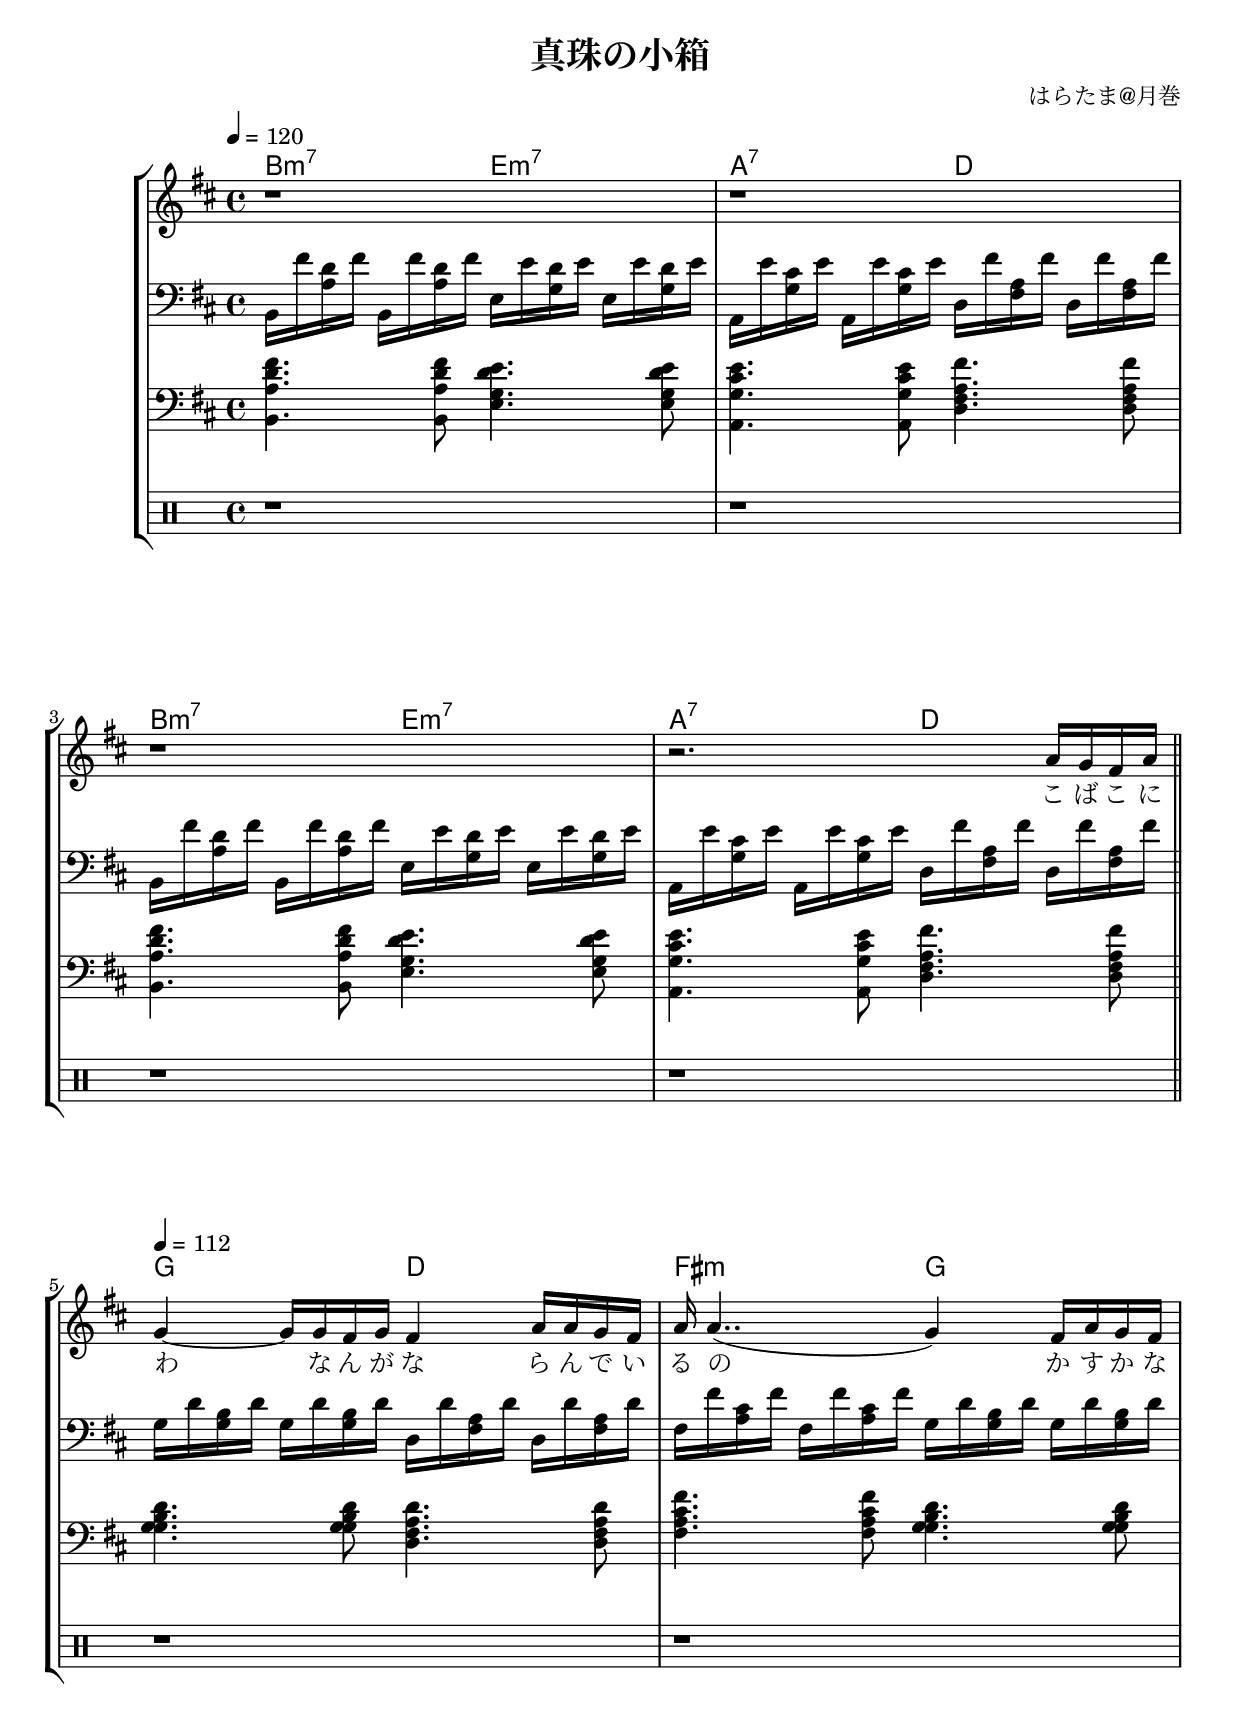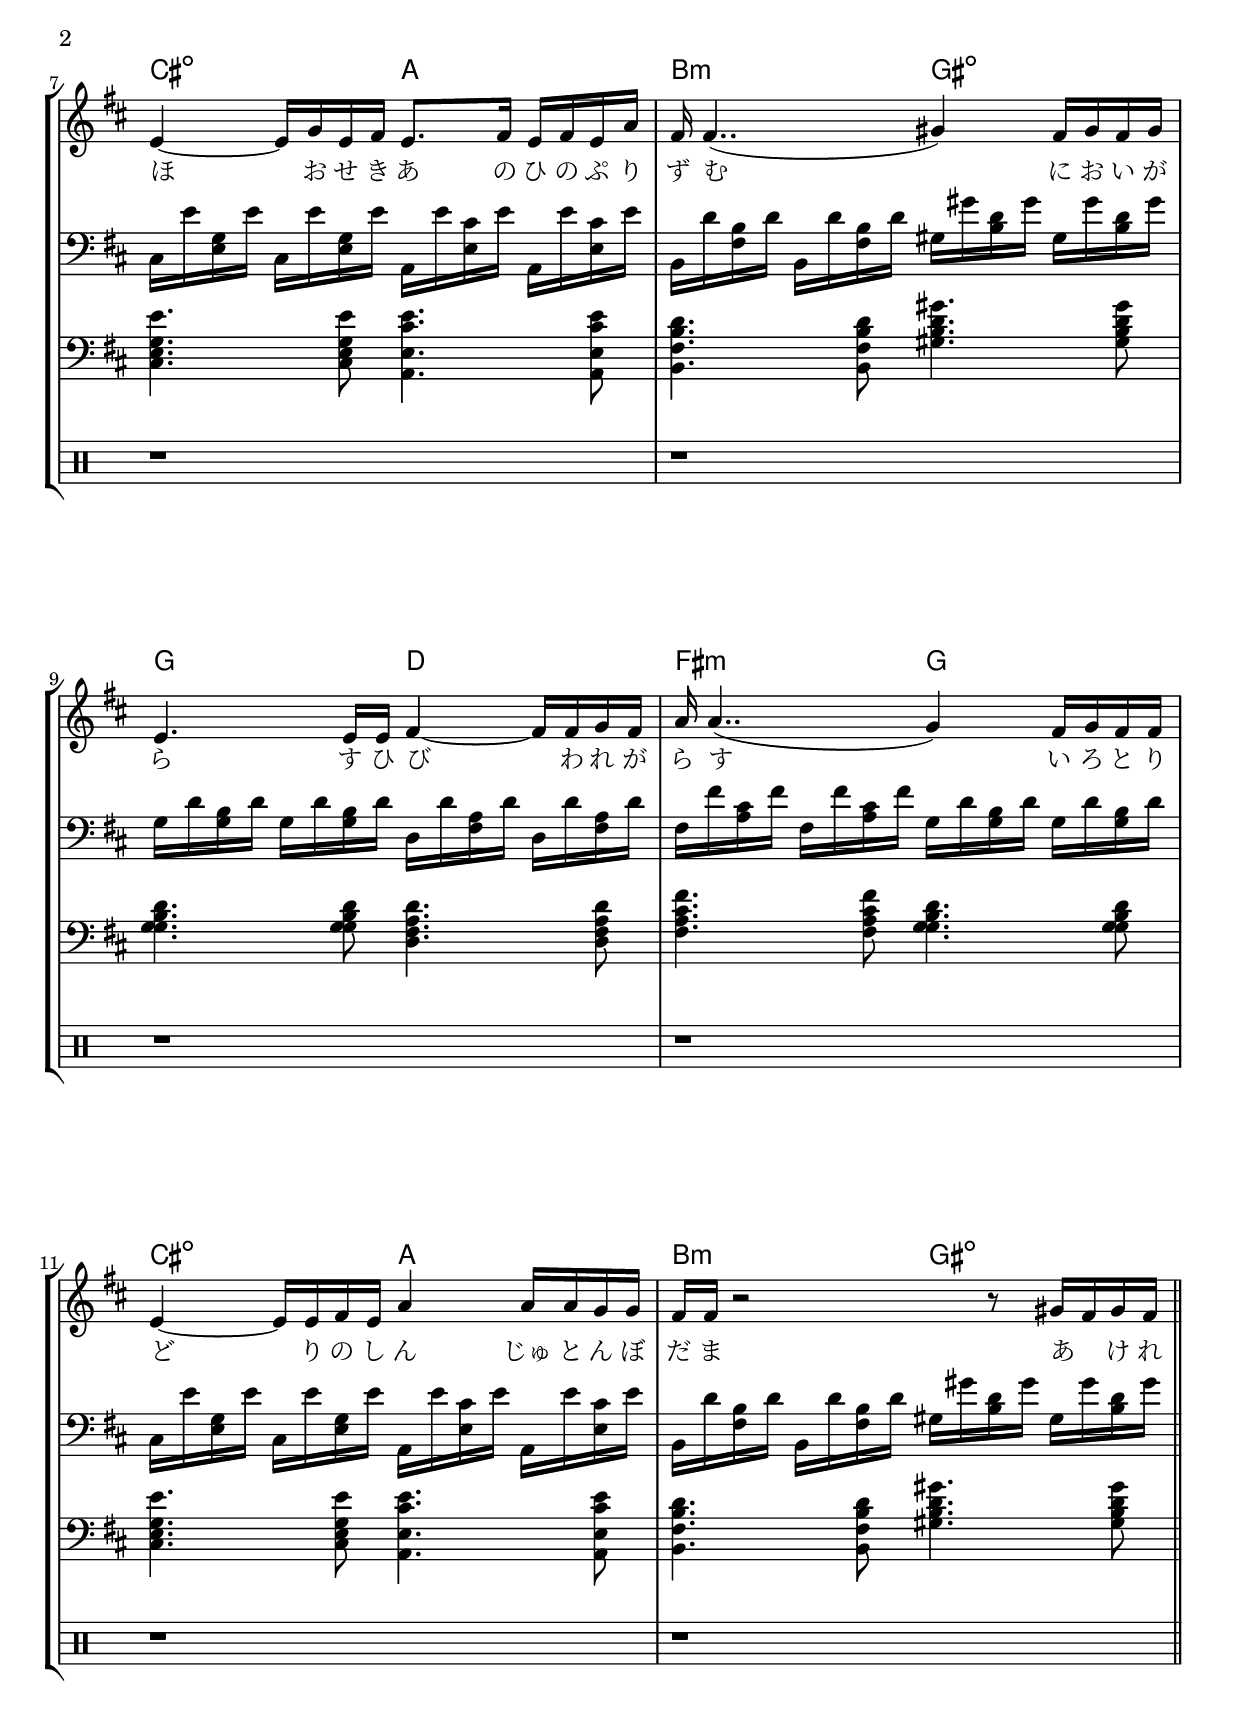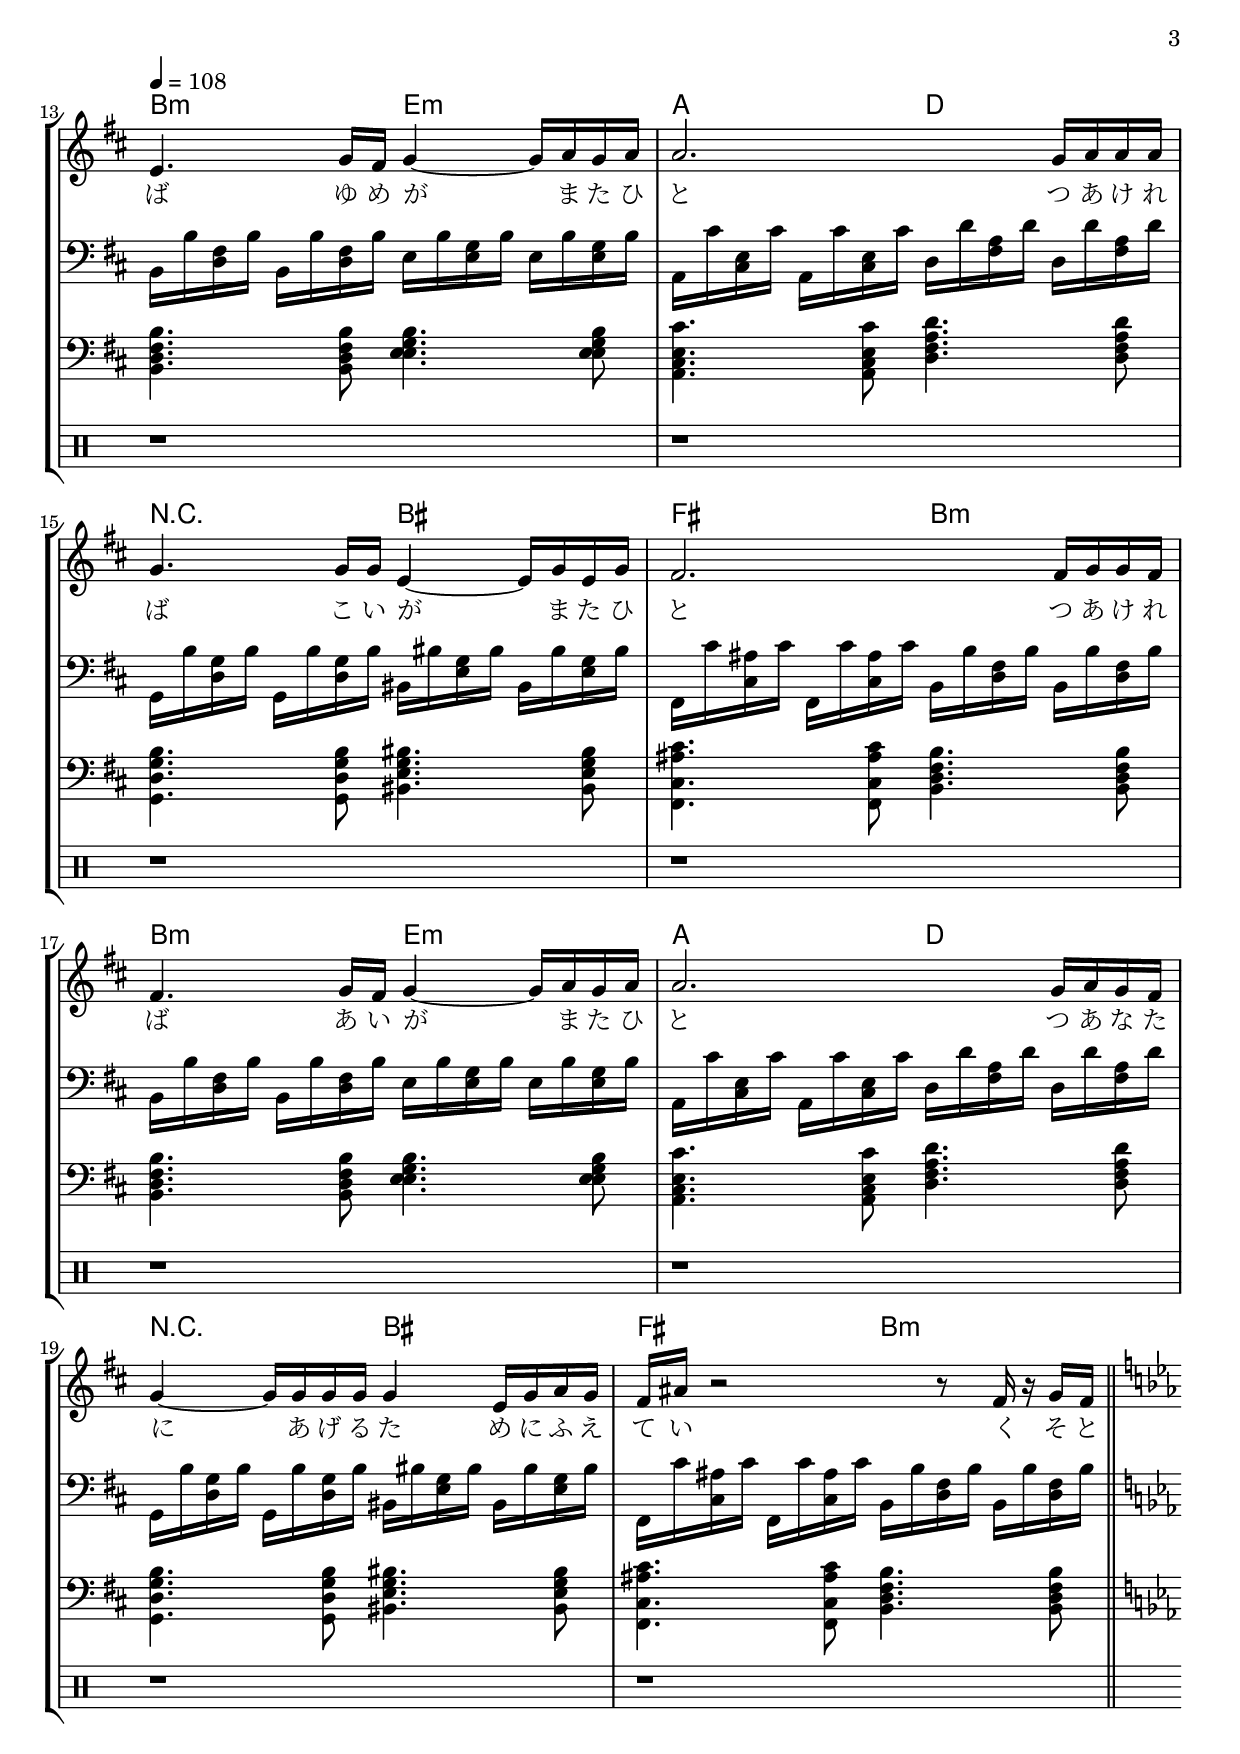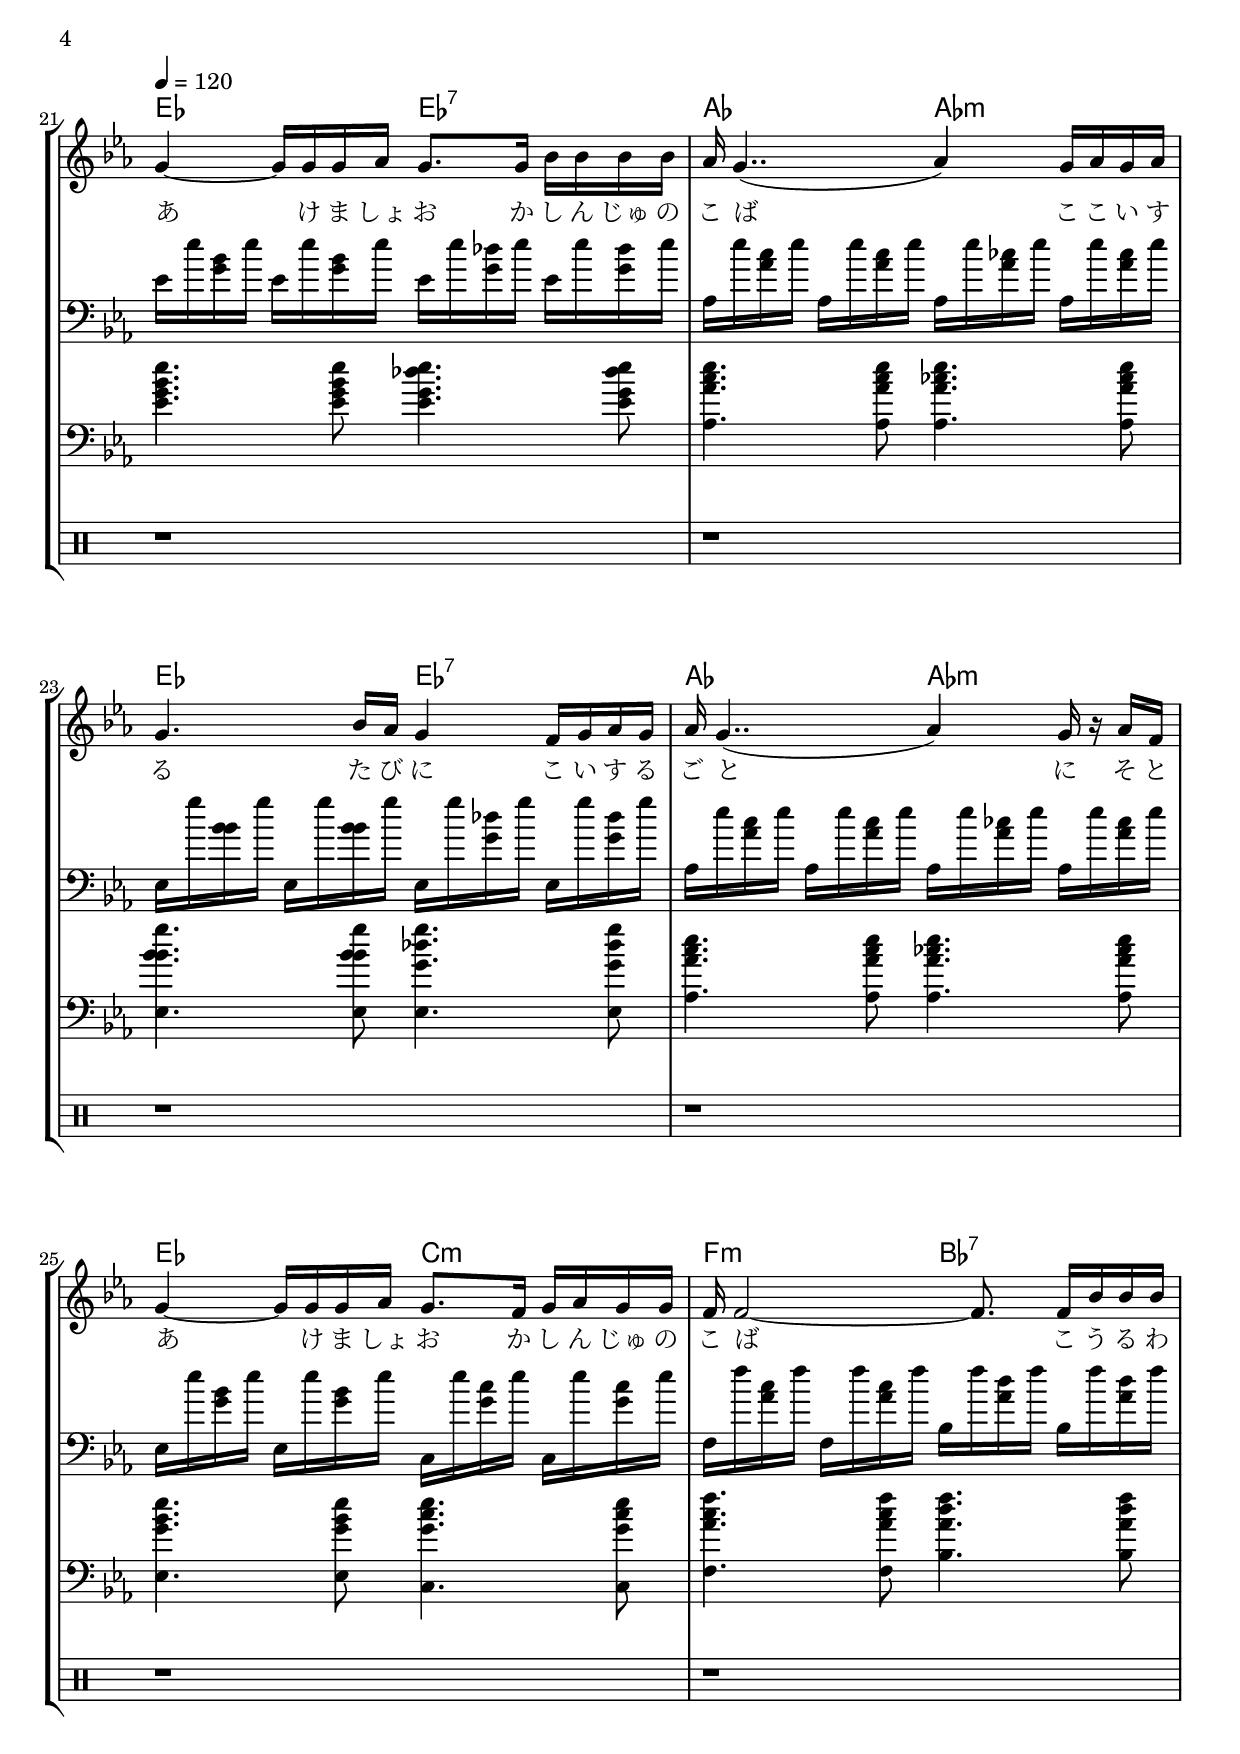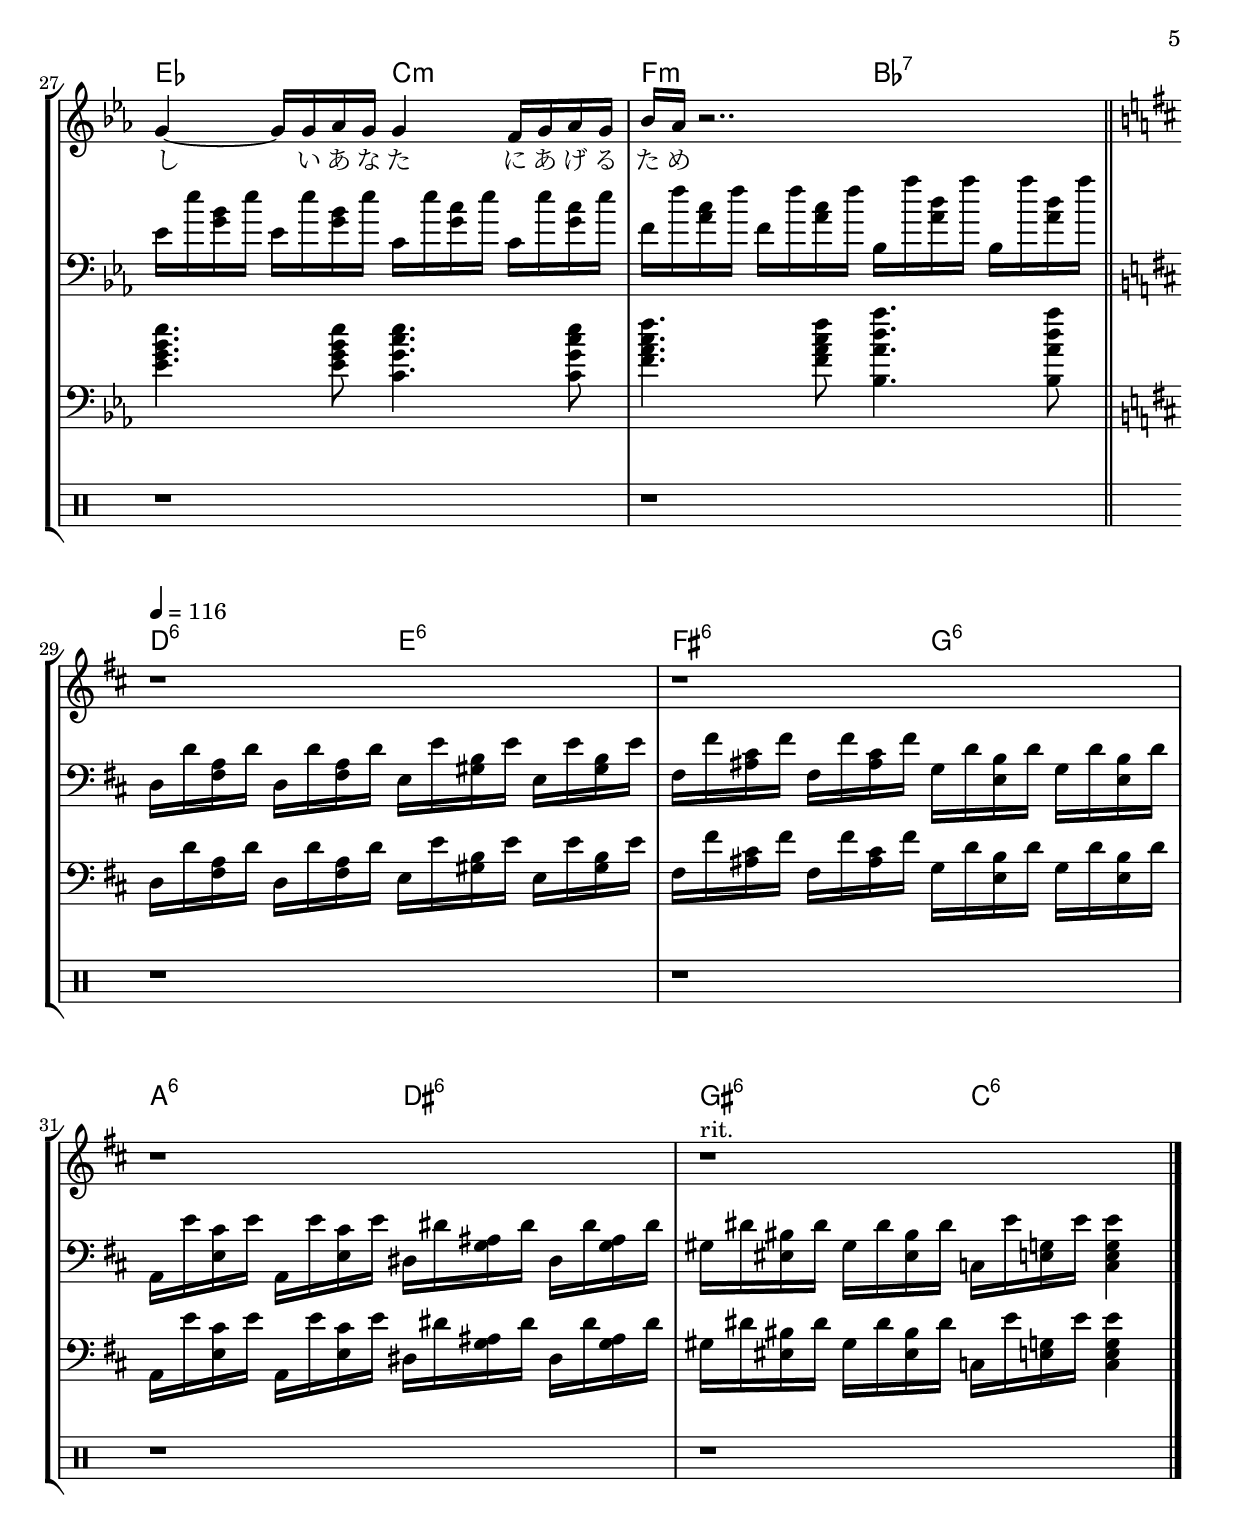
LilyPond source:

\version "2.12.1"

\header {
	title = \markup {真珠の小箱}
	composer = \markup \center-column {はらたま@月巻}
}

harmony = \chordmode {
	b2:min7 e:min7 a:7 d b:min7 e:min7 a:7 d 

	g d fis:m g cis:dim a b:m gis:dim g d fis:m g cis:dim a b:m gis:dim 

	b:m e:m a d r bis fis b:m b:m e:m a d r bis fis b:m 

	es es:7 as as:m es es:7 as as:m es c:m f:m bes:7 es c:m f:m bes:7 

	d:6 e:6 fis:6 g:6 a:6 dis:6 gis:6 c:6 
}

melody = {
	\key d \major
	\tempo 4 = 120
	r1 | r1 | r1 | r2. 
	\set Staff.midiInstrument = #"fss0.32"
	a'16  g'16  fis'16  a'16 
		\tempo 4 = 112
g'4~g'16  g'16  fis'16  g'16  fis'4  a'16  a'16  g'16  fis'16 
	a'16  a'4..  (g'4)  fis'16  a'16  g'16  fis'16 
	e'4~e'16  g'16  e'16  fis'16  e'8.  fis'16  e'16  fis'16  e'16  a'16 
	fis'16  fis'4..  (gis'4)  fis'16  gis'16  fis'16  gis'16 
	e'4.  e'16  e'16  fis'4~fis'16  fis'16  g'16  fis'16 
	a'16  a'4..  (g'4)  fis'16  g'16  fis'16  fis'16 
	e'4~e'16  e'16  fis'16  e'16  a'4  a'16  a'16  g'16  g'16 
	fis'16  fis'16  	r2~r8 	\set Staff.midiInstrument = #"fss0.32"
	gis'16  fis'16  gis'16  fis'16 
		\tempo 4 = 108
e'4.  g'16  fis'16  g'4~g'16  a'16  g'16  a'16 
	a'2.  g'16  a'16  a'16  a'16 
	g'4.  g'16  g'16  e'4~e'16  g'16  e'16  g'16 
	fis'2.  fis'16  g'16  g'16  fis'16 
	fis'4.  g'16  fis'16  g'4~g'16  a'16  g'16  a'16 
	a'2.  g'16  a'16  g'16  fis'16 
	g'4~g'16  g'16  g'16  g'16  g'4  e'16  g'16  a'16  g'16 
	fis'16  ais'16  	r2~r8 	\set Staff.midiInstrument = #"fss0.32"
	fis'16  r16  g'16  fis'16 
		\key es \major
	\tempo 4 = 120
g'4~g'16  g'16  g'16  as'16  g'8.  g'16  bes'16  bes'16  bes'16  bes'16 
	as'16  g'4..  (as'4)  g'16  as'16  g'16  as'16 
	g'4.  bes'16  as'16  g'4  f'16  g'16  as'16  g'16 
	as'16  g'4..  (as'4)  g'16  r16  as'16  f'16 
	g'4~g'16  g'16  g'16  as'16  g'8.  f'16  g'16  as'16  g'16  g'16 
	f'16  f'2~f'8.  f'16  bes'16  bes'16  bes'16 
	g'4~g'16  g'16  as'16  g'16  g'4  f'16  g'16  as'16  g'16 
	bes'16  as'16  	r2.. 	\key d \major
	\tempo 4 = 116
	r1 | r1 | r1 | r1^"rit." \bar "|."
}

words = \lyricmode {
	
	こ  ば  こ  に  わ  な  ん  が  な  ら  ん  で  い  る  の  か  す  か  な  ほ  お  せ  き  あ  の  ひ  の  ぷ  り  ず  む  に  お  い  が  ら  す  ひ  び  わ  れ  が  ら  す  い  ろ  と  り  ど  り  の  し  ん  じゅ  と  ん  ぼ  だ  ま  
	あ  け  れ  ば  ゆ  め  が  ま  た  ひ  と  つ  あ  け  れ  ば  こ  い  が  ま  た  ひ  と  つ  あ  け  れ  ば  あ  い  が  ま  た  ひ  と  つ  あ  な  た  に  あ  げ  る  た  め  に  ふ  え  て  い  く  
	そ  と  あ  け  ま  しょ  お  か  し  ん  じゅ  の  こ  ば  こ  こ  い  す  る  た  び  に  こ  い  す  る  ご  と  に  そ  と  あ  け  ま  しょ  お  か  し  ん  じゅ  の  こ  ば  こ  う  る  わ  し  い  あ  な  た  に  あ  げ  る  た  め  に  
	
}

tempochange = {
	\tempo 4 = 120
	r1 | r1 | r1 | r1 \bar "||"
	\tempo 4 = 112
	r1 | r1 | r1 | r1 | r1 | r1 | r1 | r1 \bar "||"
	\tempo 4 = 108
	r1 | r1 | r1 | r1 | r1 | r1 | r1 | r1 \bar "||"
	\tempo 4 = 120
	r1 | r1 | r1 | r1 | r1 | r1 | r1 | r1 \bar "||"
	\tempo 4 = 116
	r1 | r1 | r1 | \tempo 4 = 87 r2 \tempo 4 = 77 r2 \bar "|."
}

mainacc = {
	\clef bass
	\set Staff.midiInstrument = #"Church organ"
	\key d \major
	\tempo 4 = 120
	b,16 fis' <a d'> fis' b, fis' <a d'> fis'
	e16 e' <g d'> e' e e' <g d'> e'
	a,16 e' <g cis'> e' a, e' <g cis'> e'
	d16 fis' <fis a> fis' d fis' <fis a> fis'
	b,16 fis' <a d'> fis' b, fis' <a d'> fis'
	e16 e' <g d'> e' e e' <g d'> e'
	a,16 e' <g cis'> e' a, e' <g cis'> e'
	d16 fis' <fis a> fis' d fis' <fis a> fis'
	\bar "||"

	\set Staff.midiInstrument = #"Church organ"
	\tempo 4 = 112
	g16 d' <g b> d' g d' <g b> d'
	d16 d' <fis a> d' d d' <fis a> d'
	fis16 fis' <a cis'> fis' fis fis' <a cis'> fis'
	g16 d' <g b> d' g d' <g b> d'
	cis16 e' <e g> e' cis e' <e g> e'
	a,16 e' <e cis'> e' a, e' <e cis'> e'
	b,16 d' <fis b> d' b, d' <fis b> d'
	gis16 gis' <b d'> gis' gis gis' <b d'> gis'
	g16 d' <g b> d' g d' <g b> d'
	d16 d' <fis a> d' d d' <fis a> d'
	fis16 fis' <a cis'> fis' fis fis' <a cis'> fis'
	g16 d' <g b> d' g d' <g b> d'
	cis16 e' <e g> e' cis e' <e g> e'
	a,16 e' <e cis'> e' a, e' <e cis'> e'
	b,16 d' <fis b> d' b, d' <fis b> d'
	gis16 gis' <b d'> gis' gis gis' <b d'> gis'
	\bar "||"

	\set Staff.midiInstrument = #"Church organ"
	\tempo 4 = 108
	b,16 b <d fis> b b, b <d fis> b
	e16 b <e g> b e b <e g> b
	a,16 cis' <cis e> cis' a, cis' <cis e> cis'
	d16 d' <fis a> d' d d' <fis a> d'
	g,16 b <d g> b g, b <d g> b
	bis,16 bis <e g> bis bis, bis <e g> bis
	fis,16 cis' <cis ais> cis' fis, cis' <cis ais> cis'
	b,16 b <d fis> b b, b <d fis> b
	b,16 b <d fis> b b, b <d fis> b
	e16 b <e g> b e b <e g> b
	a,16 cis' <cis e> cis' a, cis' <cis e> cis'
	d16 d' <fis a> d' d d' <fis a> d'
	g,16 b <d g> b g, b <d g> b
	bis,16 bis <e g> bis bis, bis <e g> bis
	fis,16 cis' <cis ais> cis' fis, cis' <cis ais> cis'
	b,16 b <d fis> b b, b <d fis> b
	\bar "||"

	\set Staff.midiInstrument = #"Church organ"
	\key es \major
	\tempo 4 = 120
	es'16 es'' <g' bes'> es'' es' es'' <g' bes'> es''
	es'16 es'' <g' des''> es'' es' es'' <g' des''> es''
	as16 es'' <as' c''> es'' as es'' <as' c''> es''
	as16 es'' <as' ces''> es'' as es'' <as' ces''> es''
	es16 g'' <bes' bes'> g'' es g'' <bes' bes'> g''
	es16 g'' <g' des''> g'' es g'' <g' des''> g''
	as16 es'' <as' c''> es'' as es'' <as' c''> es''
	as16 es'' <as' ces''> es'' as es'' <as' ces''> es''
	es16 es'' <g' bes'> es'' es es'' <g' bes'> es''
	c16 es'' <g' c''> es'' c es'' <g' c''> es''
	f16 f'' <as' c''> f'' f f'' <as' c''> f''
	bes16 f'' <as' d''> f'' bes f'' <as' d''> f''
	es'16 es'' <g' bes'> es'' es' es'' <g' bes'> es''
	c'16 es'' <g' c''> es'' c' es'' <g' c''> es''
	f'16 f'' <as' c''> f'' f' f'' <as' c''> f''
	bes16 as'' <as' d''> as'' bes as'' <as' d''> as''
	\bar "||"

	\set Staff.midiInstrument = #"Church organ"
	\key d \major
	\tempo 4 = 116
	d16 d' <fis a> d' d d' <fis a> d'
	e16 e' <gis b> e' e e' <gis b> e'
	fis16 fis' <ais cis'> fis' fis fis' <ais cis'> fis'
	g16 d' <e b> d' g d' <e b> d'
	a,16 e' <e cis'> e' a, e' <e cis'> e'
	dis16 dis' <g ais> dis' dis dis' <g ais> dis'
	gis16 dis' <eis bis> dis' gis dis' <eis bis> dis'
	c16 e' <e g> e' <c e g e'>4
	\bar "|."
}

subacc = {
	\clef bass
	\set Staff.midiInstrument = #"Synthstrings 1"
	\key d \major
	\tempo 4 = 120
	<b, a d' fis'>4. <b, a d' fis'>8
	<e g d' e'>4. <e g d' e'>8
	<a, g cis' e'>4. <a, g cis' e'>8
	<d fis a fis'>4. <d fis a fis'>8
	<b, a d' fis'>4. <b, a d' fis'>8
	<e g d' e'>4. <e g d' e'>8
	<a, g cis' e'>4. <a, g cis' e'>8
	<d fis a fis'>4. <d fis a fis'>8
	\bar "||"

	\set Staff.midiInstrument = #"FX 2 (soundtrack)"
	\tempo 4 = 112
	<g g b d'>4. <g g b d'>8
	<d fis a d'>4. <d fis a d'>8
	<fis a cis' fis'>4. <fis a cis' fis'>8
	<g g b d'>4. <g g b d'>8
	<cis e g e'>4. <cis e g e'>8
	<a, e cis' e'>4. <a, e cis' e'>8
	<b, fis b d'>4. <b, fis b d'>8
	<gis b d' gis'>4. <gis b d' gis'>8
	<g g b d'>4. <g g b d'>8
	<d fis a d'>4. <d fis a d'>8
	<fis a cis' fis'>4. <fis a cis' fis'>8
	<g g b d'>4. <g g b d'>8
	<cis e g e'>4. <cis e g e'>8
	<a, e cis' e'>4. <a, e cis' e'>8
	<b, fis b d'>4. <b, fis b d'>8
	<gis b d' gis'>4. <gis b d' gis'>8
	\bar "||"

	\set Staff.midiInstrument = #"Pad 4 (choir)"
	\tempo 4 = 108
	<b, d fis b>4. <b, d fis b>8
	<e e g b>4. <e e g b>8
	<a, cis e cis'>4. <a, cis e cis'>8
	<d fis a d'>4. <d fis a d'>8
	<g, d g b>4. <g, d g b>8
	<bis, e g bis>4. <bis, e g bis>8
	<fis, cis ais cis'>4. <fis, cis ais cis'>8
	<b, d fis b>4. <b, d fis b>8
	<b, d fis b>4. <b, d fis b>8
	<e e g b>4. <e e g b>8
	<a, cis e cis'>4. <a, cis e cis'>8
	<d fis a d'>4. <d fis a d'>8
	<g, d g b>4. <g, d g b>8
	<bis, e g bis>4. <bis, e g bis>8
	<fis, cis ais cis'>4. <fis, cis ais cis'>8
	<b, d fis b>4. <b, d fis b>8
	\bar "||"

	\set Staff.midiInstrument = #"Synthstrings 1"
	\key es \major
	\tempo 4 = 120
	<es' g' bes' es''>4. <es' g' bes' es''>8
	<es' g' des'' es''>4. <es' g' des'' es''>8
	<as as' c'' es''>4. <as as' c'' es''>8
	<as as' ces'' es''>4. <as as' ces'' es''>8
	<es bes' bes' g''>4. <es bes' bes' g''>8
	<es g' des'' g''>4. <es g' des'' g''>8
	<as as' c'' es''>4. <as as' c'' es''>8
	<as as' ces'' es''>4. <as as' ces'' es''>8
	<es g' bes' es''>4. <es g' bes' es''>8
	<c g' c'' es''>4. <c g' c'' es''>8
	<f as' c'' f''>4. <f as' c'' f''>8
	<bes as' d'' f''>4. <bes as' d'' f''>8
	<es' g' bes' es''>4. <es' g' bes' es''>8
	<c' g' c'' es''>4. <c' g' c'' es''>8
	<f' as' c'' f''>4. <f' as' c'' f''>8
	<bes as' d'' as''>4. <bes as' d'' as''>8
	\bar "||"

	\set Staff.midiInstrument = #"Lead 1 (square)"
	\key d \major
	\tempo 4 = 116
	d16 d' <fis a> d' d d' <fis a> d'
	e16 e' <gis b> e' e e' <gis b> e'
	fis16 fis' <ais cis'> fis' fis fis' <ais cis'> fis'
	g16 d' <e b> d' g d' <e b> d'
	a,16 e' <e cis'> e' a, e' <e cis'> e'
	dis16 dis' <g ais> dis' dis dis' <g ais> dis'
	gis16 dis' <eis bis> dis' gis dis' <eis bis> dis'
	c16 e' <e g> e' <c e g e'>4
	\bar "|."
}

percA = {
	\drummode {
	r1 |r1 |r1 |r1 \bar "||"
	r1 |r1 |r1 |r1 |r1 |r1 |r1 |r1 \bar "||"
	r1 |r1 |r1 |r1 |r1 |r1 |r1 |r1 \bar "||"
	r1 |r1 |r1 |r1 |r1 |r1 |r1 |r1 \bar "||"
	r1 |r1 |r1 |r1 \bar "|."
	}
}

percB = {
	\drummode {
	r1 |r1 |r1 |r1 \bar "||"
	r1 |r1 |r1 |r1 |r1 |r1 |r1 |r1 \bar "||"
	r1 |r1 |r1 |r1 |r1 |r1 |r1 |r1 \bar "||"
	r1 |r1 |r1 |r1 |r1 |r1 |r1 |r1 \bar "||"
	r1 |r1 |r1 |r1 \bar "|."
	}
}

percC = {
	\drummode {
	r1 |r1 |r1 |r1 \bar "||"
	r1 |r1 |r1 |r1 |r1 |r1 |r1 |r1 \bar "||"
	r1 |r1 |r1 |r1 |r1 |r1 |r1 |r1 \bar "||"
	r1 |r1 |r1 |r1 |r1 |r1 |r1 |r1 \bar "||"
	r1 |r1 |r1 |r1 \bar "|."
	}
}

percD = {
	\drummode {
	r1 |r1 |r1 |r1 \bar "||"
	r1 |r1 |r1 |r1 |r1 |r1 |r1 |r1 \bar "||"
	r1 |r1 |r1 |r1 |r1 |r1 |r1 |r1 \bar "||"
	r1 |r1 |r1 |r1 |r1 |r1 |r1 |r1 \bar "||"
	r1 |r1 |r1 |r1 \bar "|."
	}
}

percE = {
	\drummode {
	r1 |r1 |r1 |r1 \bar "||"
	r1 |r1 |r1 |r1 |r1 |r1 |r1 |r1 \bar "||"
	r1 |r1 |r1 |r1 |r1 |r1 |r1 |r1 \bar "||"
	r1 |r1 |r1 |r1 |r1 |r1 |r1 |r1 \bar "||"
	r1 |r1 |r1 |r1 \bar "|."
	}
}

\score {
	<<
		\new StaffGroup <<
			\new ChordNames {\harmony}
			\new Voice = "melody" {\melody}
			\new Lyrics \lyricsto "melody" \words
			\new Staff = "mainacc" {\mainacc}
			\new Staff = "subacc" {\subacc}
			\new DrumStaff <<
				\new DrumVoice {\percA}
				\new DrumVoice {\percB}
				\new DrumVoice {\percC}
				\new DrumVoice {\percD}
				\new DrumVoice {\percE}
			>>
		>>
	>>
	\layout { }
}
